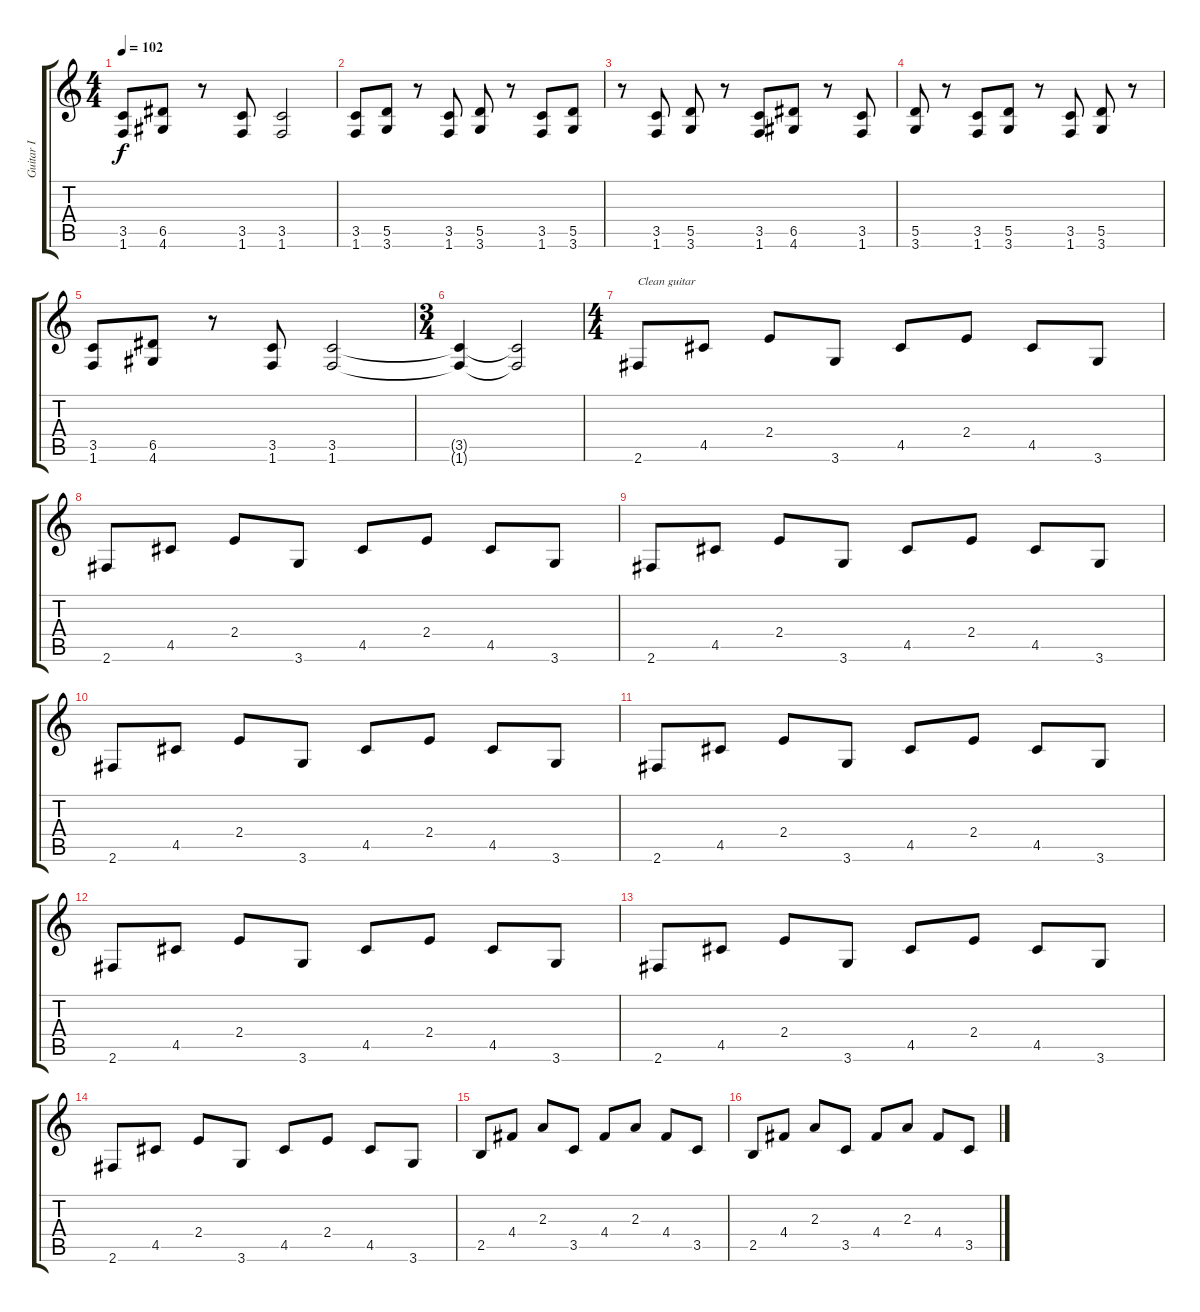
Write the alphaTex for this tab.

\track ("Guitar I" "Guitar I") {instrument electricguitarclean}
\staff {score tabs}
\tuning (E4 B3 G3 D3 A2 E2) {hide}
\ts (4 4)
\tempo 102
\clef g2
\ks c
(3.5 1.6).8{dy f} (6.5 4.6).8 r.8 (3.5 1.6).8 (3.5 1.6).2 |
(3.5 1.6).8 (5.5 3.6).8 r.8 (3.5 1.6).8 (5.5 3.6).8 r.8 (3.5 1.6).8 (5.5 3.6).8 |
r.8 (3.5 1.6).8 (5.5 3.6).8 r.8 (3.5 1.6).8 (6.5 4.6).8 r.8 (3.5 1.6).8 |
(5.5 3.6).8 r.8 (3.5 1.6).8 (5.5 3.6).8 r.8 (3.5 1.6).8 (5.5 3.6).8 r.8 |
(3.5 1.6).8 (6.5 4.6).8 r.8 (3.5 1.6).8 (3.5 1.6).2 |
\ts (3 4)
(3.5{t} 1.6{t}).4 (3.5{t} 1.6{t}).2 |
\ts (4 4)
2.6.8{txt "Clean guitar" instrument electricguitarclean} 4.5.8 2.4.8 3.6.8 4.5.8 2.4.8 4.5.8 3.6.8 |
2.6.8 4.5.8 2.4.8 3.6.8 4.5.8 2.4.8 4.5.8 3.6.8 |
2.6.8 4.5.8 2.4.8 3.6.8 4.5.8 2.4.8 4.5.8 3.6.8 |
2.6.8 4.5.8 2.4.8 3.6.8 4.5.8 2.4.8 4.5.8 3.6.8 |
2.6.8 4.5.8 2.4.8 3.6.8 4.5.8 2.4.8 4.5.8 3.6.8 |
2.6.8 4.5.8 2.4.8 3.6.8 4.5.8 2.4.8 4.5.8 3.6.8 |
2.6.8 4.5.8 2.4.8 3.6.8 4.5.8 2.4.8 4.5.8 3.6.8 |
2.6.8 4.5.8 2.4.8 3.6.8 4.5.8 2.4.8 4.5.8 3.6.8 |
2.5.8 4.4.8 2.3.8 3.5.8 4.4.8 2.3.8 4.4.8 3.5.8 |
2.5.8 4.4.8 2.3.8 3.5.8 4.4.8 2.3.8 4.4.8 3.5.8
